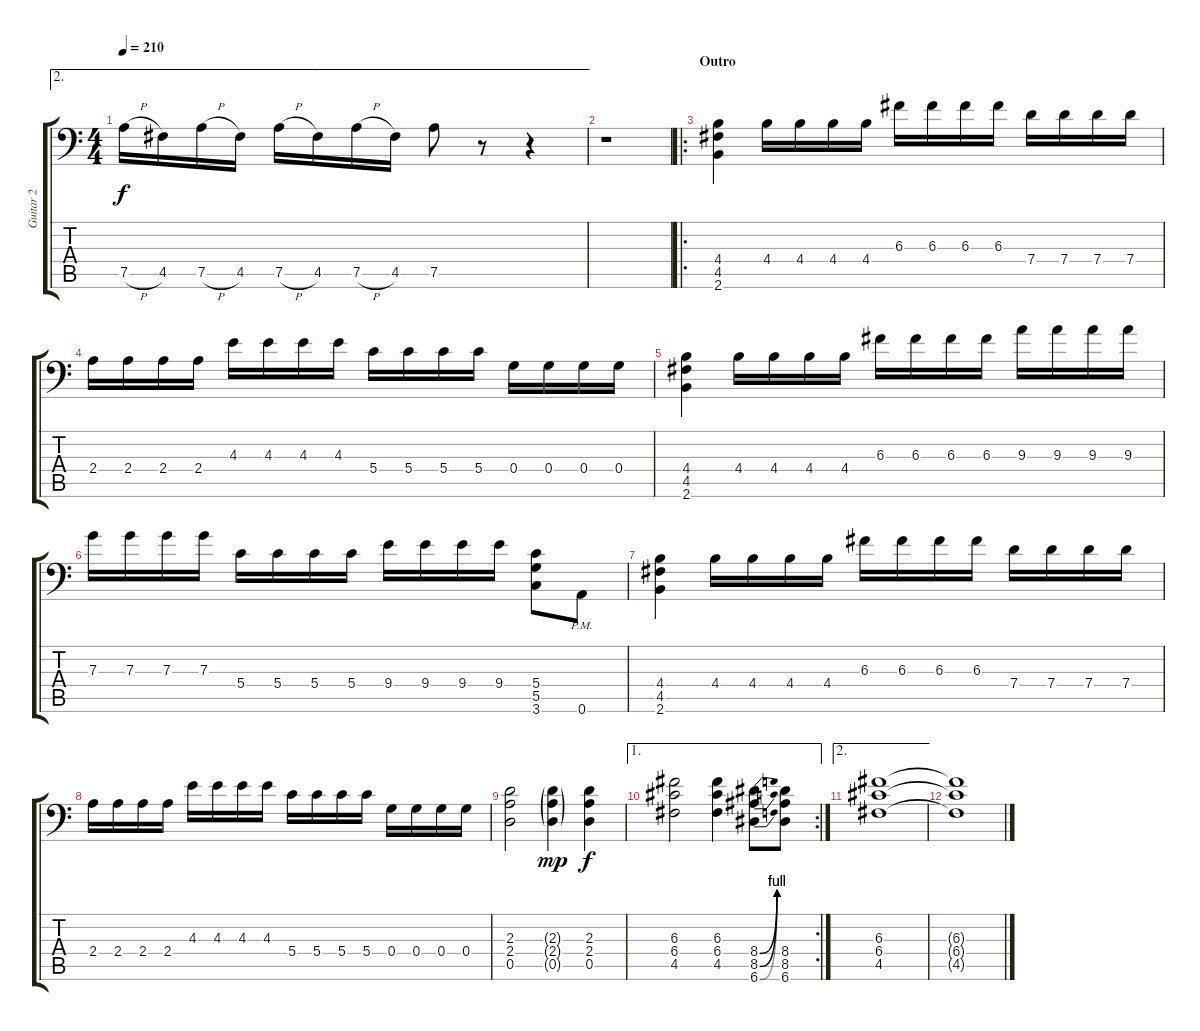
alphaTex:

\track ("Guitar 2" "Guitar 2") {instrument distortionguitar}
\staff {score tabs}
\tuning (A3 E3 C3 G2 D2 A1) {hide}
\ae 2
\ts (4 4)
\tempo 210
\clef f4
\ks c
7.5{h}.16{dy f} 4.5.16 7.5{h}.16 4.5.16 7.5{h}.16 4.5.16 7.5{h}.16 4.5.16 7.5.8 r.8 r.4 |
r.1 |
\ro
\section ("" "Outro")
(4.4 4.5 2.6).4 4.4.16 4.4.16 4.4.16 4.4.16 6.3.16 6.3.16 6.3.16 6.3.16 7.4.16 7.4.16 7.4.16 7.4.16 |
2.4.16 2.4.16 2.4.16 2.4.16 4.3.16 4.3.16 4.3.16 4.3.16 5.4.16 5.4.16 5.4.16 5.4.16 0.4.16 0.4.16 0.4.16 0.4.16 |
(4.4 4.5 2.6).4 4.4.16 4.4.16 4.4.16 4.4.16 6.3.16 6.3.16 6.3.16 6.3.16 9.3.16 9.3.16 9.3.16 9.3.16 |
7.3.16 7.3.16 7.3.16 7.3.16 5.4.16 5.4.16 5.4.16 5.4.16 9.4.16 9.4.16 9.4.16 9.4.16 (5.4 5.5 3.6).8 0.6{pm}.8 |
(4.4 4.5 2.6).4 4.4.16 4.4.16 4.4.16 4.4.16 6.3.16 6.3.16 6.3.16 6.3.16 7.4.16 7.4.16 7.4.16 7.4.16 |
2.4.16 2.4.16 2.4.16 2.4.16 4.3.16 4.3.16 4.3.16 4.3.16 5.4.16 5.4.16 5.4.16 5.4.16 0.4.16 0.4.16 0.4.16 0.4.16 |
(2.3 2.4 0.5).2 (2.3{g} 2.4{g} 0.5{g}).4{dy mp} (2.3 2.4 0.5).4{dy f} |
\ae 1
\rc 2
(6.3 6.4 4.5).2 (6.3 6.4 4.5).4 (8.4{be (bend 0 0 60 4)} 8.5{be (bend 0 0 60 4)} 6.6{be (bend 0 0 60 4)}).8 (8.4 8.5 6.6).8 |
\ae 2
(6.3 6.4 4.5).1 |
(6.3{t} 6.4{t} 4.5{t}).1
